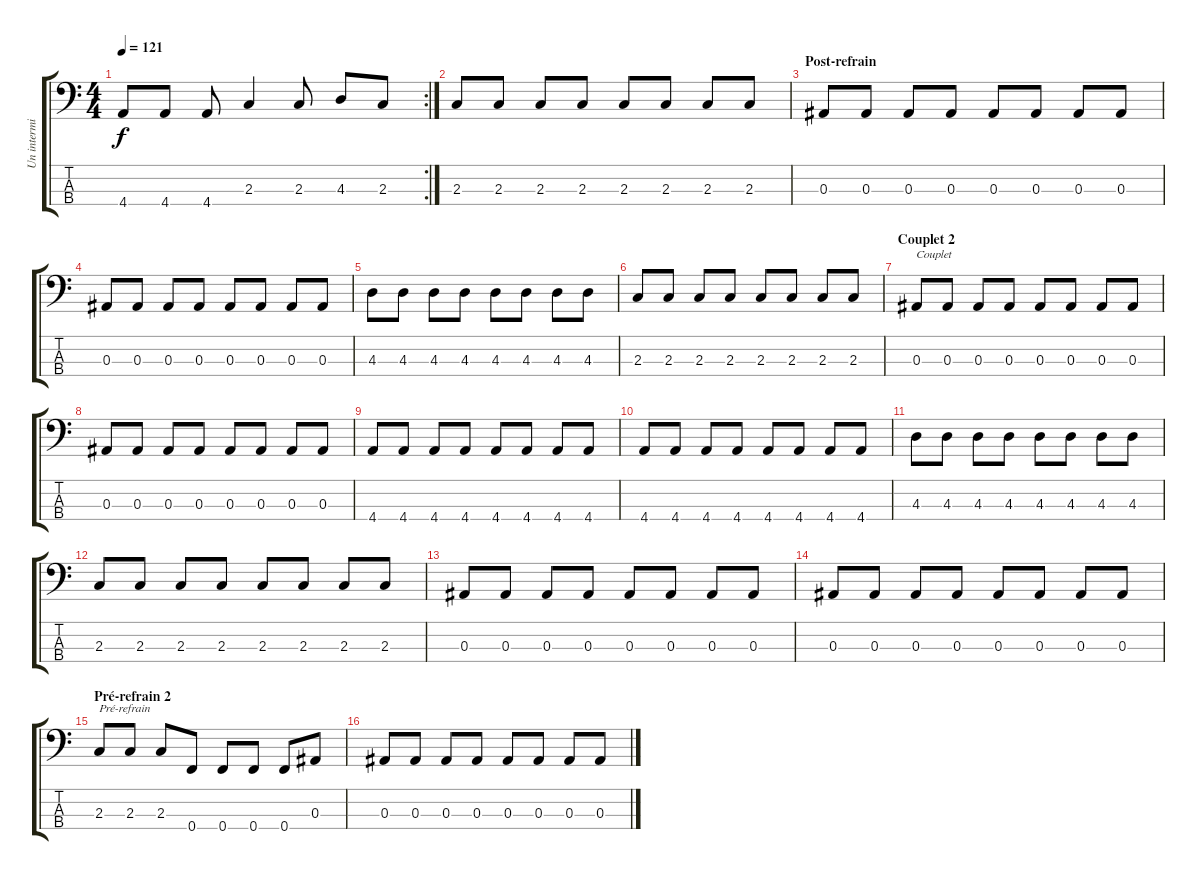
\track ("Un intermittent - basse " "Un intermi") {instrument electricbassfinger}
\staff {score tabs}
\tuning (Ab2 Eb2 Bb1 F1) {hide}
\rc 2
\ts (4 4)
\tempo 121
\clef f4
\ks c
4.4{t}.8{dy f} 4.4.8 4.4.8 2.3.4 2.3.8 4.3.8 2.3.8 |
2.3.8 2.3.8 2.3.8 2.3.8 2.3.8 2.3.8 2.3.8 2.3.8 |
\section ("" "Post-refrain")
0.3.8 0.3.8 0.3.8 0.3.8 0.3.8 0.3.8 0.3.8 0.3.8 |
0.3.8 0.3.8 0.3.8 0.3.8 0.3.8 0.3.8 0.3.8 0.3.8 |
4.3.8 4.3.8 4.3.8 4.3.8 4.3.8 4.3.8 4.3.8 4.3.8 |
2.3.8 2.3.8 2.3.8 2.3.8 2.3.8 2.3.8 2.3.8 2.3.8 |
\section ("" "Couplet 2")
0.3.8{txt "Couplet"} 0.3.8 0.3.8 0.3.8 0.3.8 0.3.8 0.3.8 0.3.8 |
0.3.8 0.3.8 0.3.8 0.3.8 0.3.8 0.3.8 0.3.8 0.3.8 |
4.4.8 4.4.8 4.4.8 4.4.8 4.4.8 4.4.8 4.4.8 4.4.8 |
4.4.8 4.4.8 4.4.8 4.4.8 4.4.8 4.4.8 4.4.8 4.4.8 |
4.3.8 4.3.8 4.3.8 4.3.8 4.3.8 4.3.8 4.3.8 4.3.8 |
2.3.8 2.3.8 2.3.8 2.3.8 2.3.8 2.3.8 2.3.8 2.3.8 |
0.3.8 0.3.8 0.3.8 0.3.8 0.3.8 0.3.8 0.3.8 0.3.8 |
0.3.8 0.3.8 0.3.8 0.3.8 0.3.8 0.3.8 0.3.8 0.3.8 |
\section ("" "Pré-refrain 2")
2.3.8{txt "Pré-refrain"} 2.3.8 2.3.8 0.4.8 0.4.8 0.4.8 0.4.8 0.3.8 |
0.3.8 0.3.8 0.3.8 0.3.8 0.3.8 0.3.8 0.3.8 0.3.8
